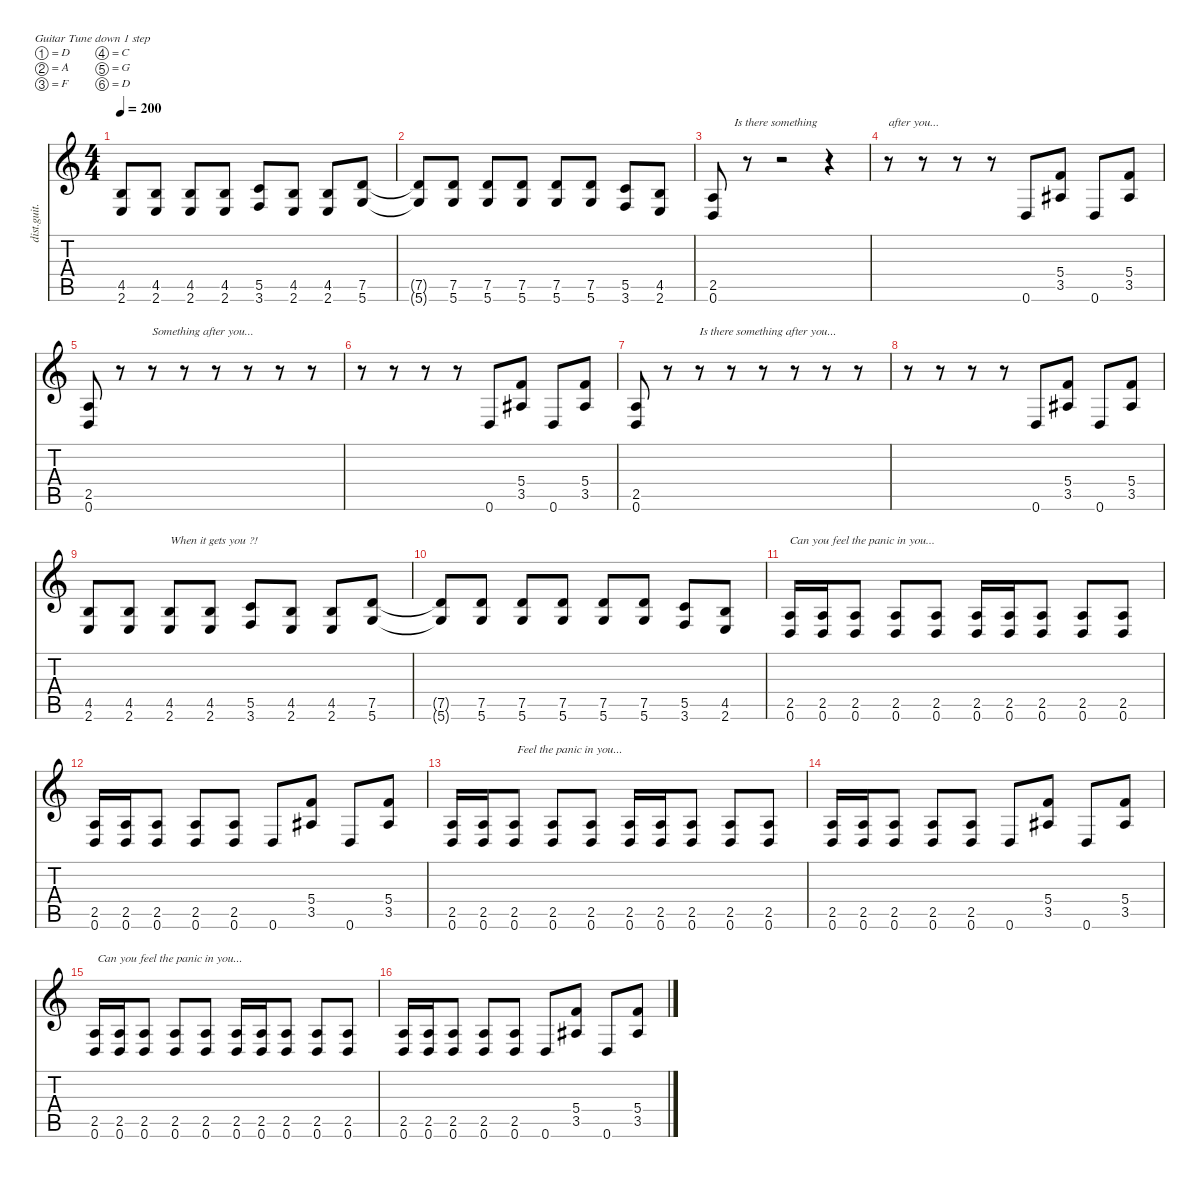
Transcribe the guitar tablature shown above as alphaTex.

\defaultSystemsLayout 4
\hideDynamics
\bracketExtendMode nobrackets
\track ("Gitara 1" "dist.guit.") {instrument distortionguitar}
\staff {score tabs}
\tuning (D4 A3 F3 C3 G2 D2)
\ts (4 4)
\tempo 200
\clef g2
\ks c
(4.5 2.6).8{dy f beam Up} (4.5 2.6).8{beam Up} (4.5 2.6).8{beam Up} (4.5 2.6).8{beam Up} (5.5 3.6).8{beam Up} (4.5 2.6).8{beam Up} (4.5 2.6).8{beam Up} (7.5 5.6).8{beam Up} |
(7.5{t} 5.6{t}).8{beam Up} (7.5 5.6).8{beam Up} (7.5 5.6).8{beam Up} (7.5 5.6).8{beam Up} (7.5 5.6).8{beam Up} (7.5 5.6).8{beam Up} (5.5 3.6).8{beam Up} (4.5 2.6).8{beam Up} |
(2.5 0.6).8{txt "       Is there something" beam Up} r.8{beam Down} r.2{beam Down} r.4{beam Down} |
r.8{txt "after you..." beam Down} r.8{beam Down} r.8{beam Down} r.8{beam Down} 0.6.8{beam Up} (5.4 3.5{acc #}).8{beam Up} 0.6.8{beam Up} (5.4 3.5{acc #}).8{beam Up} |
(2.5 0.6).8{beam Up} r.8{beam Down} r.8{txt "Something after you..." beam Down} r.8{beam Down} r.8{beam Down} r.8{beam Down} r.8{beam Down} r.8{beam Down} |
r.8{beam Down} r.8{beam Down} r.8{beam Down} r.8{beam Down} 0.6.8{beam Up} (5.4 3.5{acc #}).8{beam Up} 0.6.8{beam Up} (5.4 3.5{acc #}).8{beam Up} |
(2.5 0.6).8{beam Up} r.8{beam Down} r.8{txt "Is there something after you..." beam Down} r.8{beam Down} r.8{beam Down} r.8{beam Down} r.8{beam Down} r.8{beam Down} |
r.8{beam Down} r.8{beam Down} r.8{beam Down} r.8{beam Down} 0.6.8{beam Up} (5.4 3.5{acc #}).8{beam Up} 0.6.8{beam Up} (5.4 3.5{acc #}).8{beam Up} |
(4.5 2.6).8{beam Up} (4.5 2.6).8{beam Up} (4.5 2.6).8{txt "When it gets you ?!" beam Up} (4.5 2.6).8{beam Up} (5.5 3.6).8{beam Up} (4.5 2.6).8{beam Up} (4.5 2.6).8{beam Up} (7.5 5.6).8{beam Up} |
(7.5{t} 5.6{t}).8{beam Up} (7.5 5.6).8{beam Up} (7.5 5.6).8{beam Up} (7.5 5.6).8{beam Up} (7.5 5.6).8{beam Up} (7.5 5.6).8{beam Up} (5.5 3.6).8{beam Up} (4.5 2.6).8{beam Up} |
(2.5 0.6).16{txt "Can you feel the panic in you..." beam Up} (2.5 0.6).16{beam Up} (2.5 0.6).8{beam Up} (2.5 0.6).8{beam Up} (2.5 0.6).8{beam Up} (2.5 0.6).16{beam Up} (2.5 0.6).16{beam Up} (2.5 0.6).8{beam Up} (2.5 0.6).8{beam Up} (2.5 0.6).8{beam Up} |
(2.5 0.6).16{beam Up} (2.5 0.6).16{beam Up} (2.5 0.6).8{beam Up} (2.5 0.6).8{beam Up} (2.5 0.6).8{beam Up} 0.6.8{beam Up} (5.4 3.5{acc #}).8{beam Up} 0.6.8{beam Up} (5.4 3.5{acc #}).8{beam Up} |
(2.5 0.6).16{beam Up} (2.5 0.6).16{beam Up} (2.5 0.6).8{txt " Feel the panic in you..." beam Up} (2.5 0.6).8{beam Up} (2.5 0.6).8{beam Up} (2.5 0.6).16{beam Up} (2.5 0.6).16{beam Up} (2.5 0.6).8{beam Up} (2.5 0.6).8{beam Up} (2.5 0.6).8{beam Up} |
(2.5 0.6).16{beam Up} (2.5 0.6).16{beam Up} (2.5 0.6).8{beam Up} (2.5 0.6).8{beam Up} (2.5 0.6).8{beam Up} 0.6.8{beam Up} (5.4 3.5{acc #}).8{beam Up} 0.6.8{beam Up} (5.4 3.5{acc #}).8{beam Up} |
(2.5 0.6).16{txt " Can you feel the panic in you..." beam Up} (2.5 0.6).16{beam Up} (2.5 0.6).8{beam Up} (2.5 0.6).8{beam Up} (2.5 0.6).8{beam Up} (2.5 0.6).16{beam Up} (2.5 0.6).16{beam Up} (2.5 0.6).8{beam Up} (2.5 0.6).8{beam Up} (2.5 0.6).8{beam Up} |
(2.5 0.6).16{beam Up} (2.5 0.6).16{beam Up} (2.5 0.6).8{beam Up} (2.5 0.6).8{beam Up} (2.5 0.6).8{beam Up} 0.6.8{beam Up} (5.4 3.5{acc #}).8{beam Up} 0.6.8{beam Up} (5.4 3.5{acc #}).8{beam Up}
